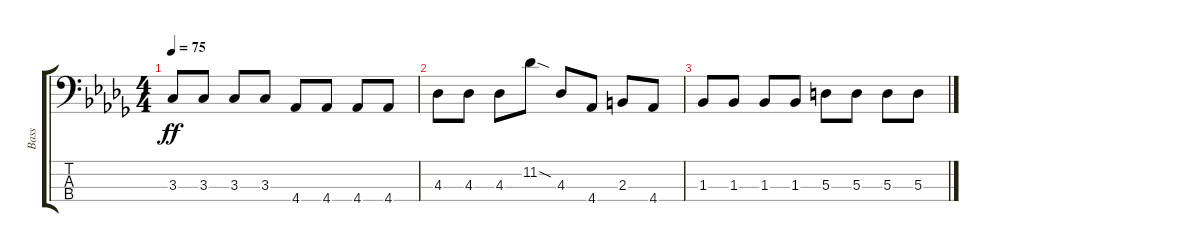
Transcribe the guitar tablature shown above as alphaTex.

\track ("Bass" "Bass") {instrument electricbasspick}
\staff {score tabs}
\tuning (G2 D2 A1 E1) {hide}
\ts (4 4)
\tempo 75
\clef f4
\ks db
3.3.8{dy ff} 3.3.8 3.3.8 3.3.8 4.4.8 4.4.8 4.4.8 4.4.8 |
4.3.8 4.3.8 4.3.8 11.2{sod}.8 4.3.8 4.4.8 2.3.8 4.4.8 |
1.3.8 1.3.8 1.3.8 1.3.8 5.3.8 5.3.8 5.3.8 5.3.8
